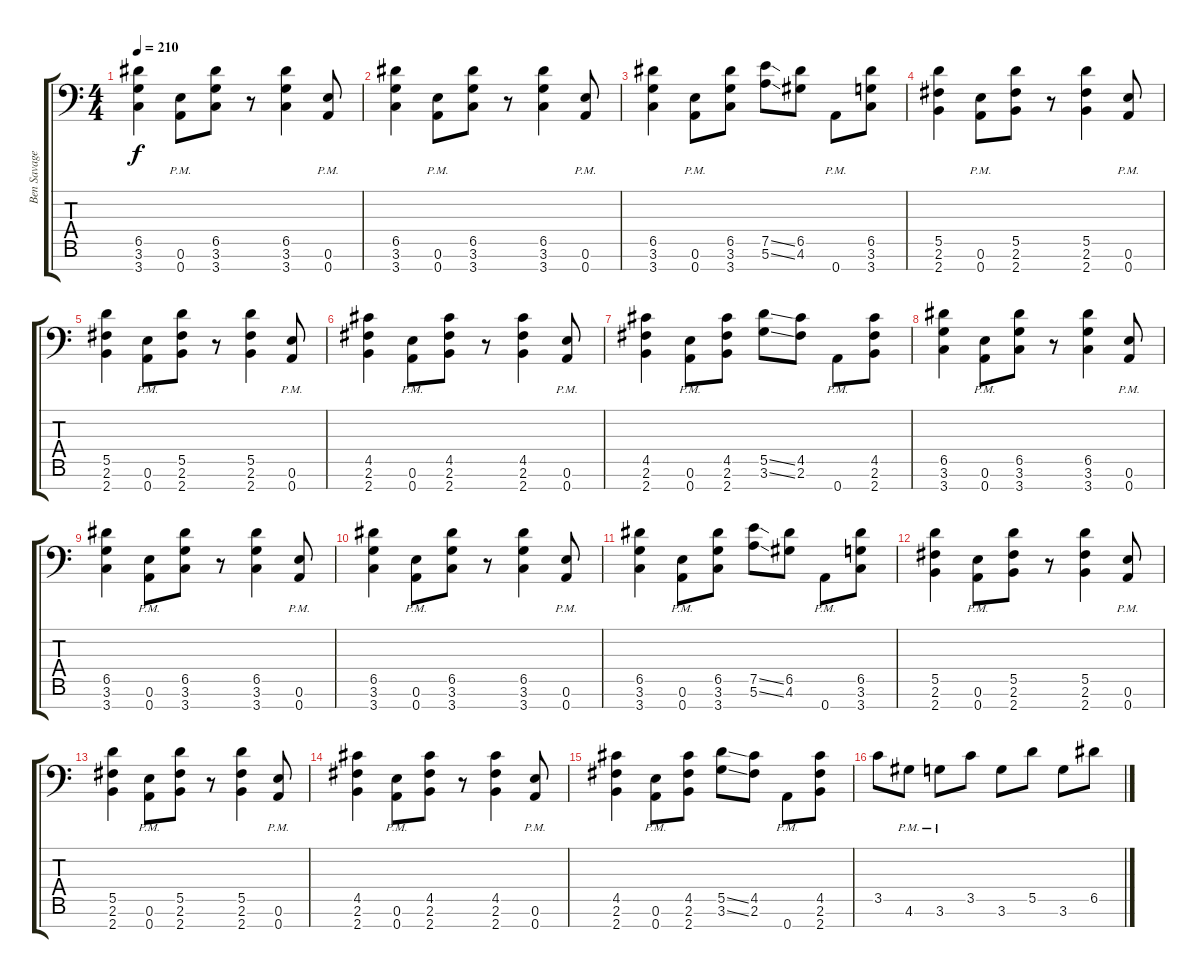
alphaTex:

\track ("Ben Savage (Guitar)" "Ben Savage") {instrument distortionguitar}
\staff {score tabs}
\tuning (E4 B3 G3 D3 A2 E2 A1) {hide}
\ts (4 4)
\tempo 210
\clef f4
\ks c
(6.5 3.6 3.7).4{dy f} (0.6{pm} 0.7{pm}).8 (6.5 3.6 3.7).8 r.8 (6.5 3.6 3.7).4 (0.6{pm} 0.7{pm}).8 |
(6.5 3.6 3.7).4 (0.6{pm} 0.7{pm}).8 (6.5 3.6 3.7).8 r.8 (6.5 3.6 3.7).4 (0.6{pm} 0.7{pm}).8 |
(6.5 3.6 3.7).4 (0.6{pm} 0.7{pm}).8 (6.5 3.6 3.7).8 (7.5{ss} 5.6{ss}).8 (6.5 4.6).8 0.7{pm}.8 (6.5 3.6 3.7).8 |
(5.5 2.6 2.7).4 (0.6{pm} 0.7{pm}).8 (5.5 2.6 2.7).8 r.8 (5.5 2.6 2.7).4 (0.6{pm} 0.7{pm}).8 |
(5.5 2.6 2.7).4 (0.6{pm} 0.7{pm}).8 (5.5 2.6 2.7).8 r.8 (5.5 2.6 2.7).4 (0.6{pm} 0.7{pm}).8 |
(4.5 2.6 2.7).4 (0.6{pm} 0.7{pm}).8 (4.5 2.6 2.7).8 r.8 (4.5 2.6 2.7).4 (0.6{pm} 0.7{pm}).8 |
(4.5 2.6 2.7).4 (0.6{pm} 0.7{pm}).8 (4.5 2.6 2.7).8 (5.5{ss} 3.6{ss}).8 (4.5 2.6).8 0.7{pm}.8 (4.5 2.6 2.7).8 |
(6.5 3.6 3.7).4 (0.6{pm} 0.7{pm}).8 (6.5 3.6 3.7).8 r.8 (6.5 3.6 3.7).4 (0.6{pm} 0.7{pm}).8 |
(6.5 3.6 3.7).4 (0.6{pm} 0.7{pm}).8 (6.5 3.6 3.7).8 r.8 (6.5 3.6 3.7).4 (0.6{pm} 0.7{pm}).8 |
(6.5 3.6 3.7).4 (0.6{pm} 0.7{pm}).8 (6.5 3.6 3.7).8 r.8 (6.5 3.6 3.7).4 (0.6{pm} 0.7{pm}).8 |
(6.5 3.6 3.7).4 (0.6{pm} 0.7{pm}).8 (6.5 3.6 3.7).8 (7.5{ss} 5.6{ss}).8 (6.5 4.6).8 0.7{pm}.8 (6.5 3.6 3.7).8 |
(5.5 2.6 2.7).4 (0.6{pm} 0.7{pm}).8 (5.5 2.6 2.7).8 r.8 (5.5 2.6 2.7).4 (0.6{pm} 0.7{pm}).8 |
(5.5 2.6 2.7).4 (0.6{pm} 0.7{pm}).8 (5.5 2.6 2.7).8 r.8 (5.5 2.6 2.7).4 (0.6{pm} 0.7{pm}).8 |
(4.5 2.6 2.7).4 (0.6{pm} 0.7{pm}).8 (4.5 2.6 2.7).8 r.8 (4.5 2.6 2.7).4 (0.6{pm} 0.7{pm}).8 |
(4.5 2.6 2.7).4 (0.6{pm} 0.7{pm}).8 (4.5 2.6 2.7).8 (5.5{ss} 3.6{ss}).8 (4.5 2.6).8 0.7{pm}.8 (4.5 2.6 2.7).8 |
3.5.8 4.6{pm}.8 3.6{pm}.8 3.5.8 3.6.8 5.5.8 3.6.8 6.5.8
